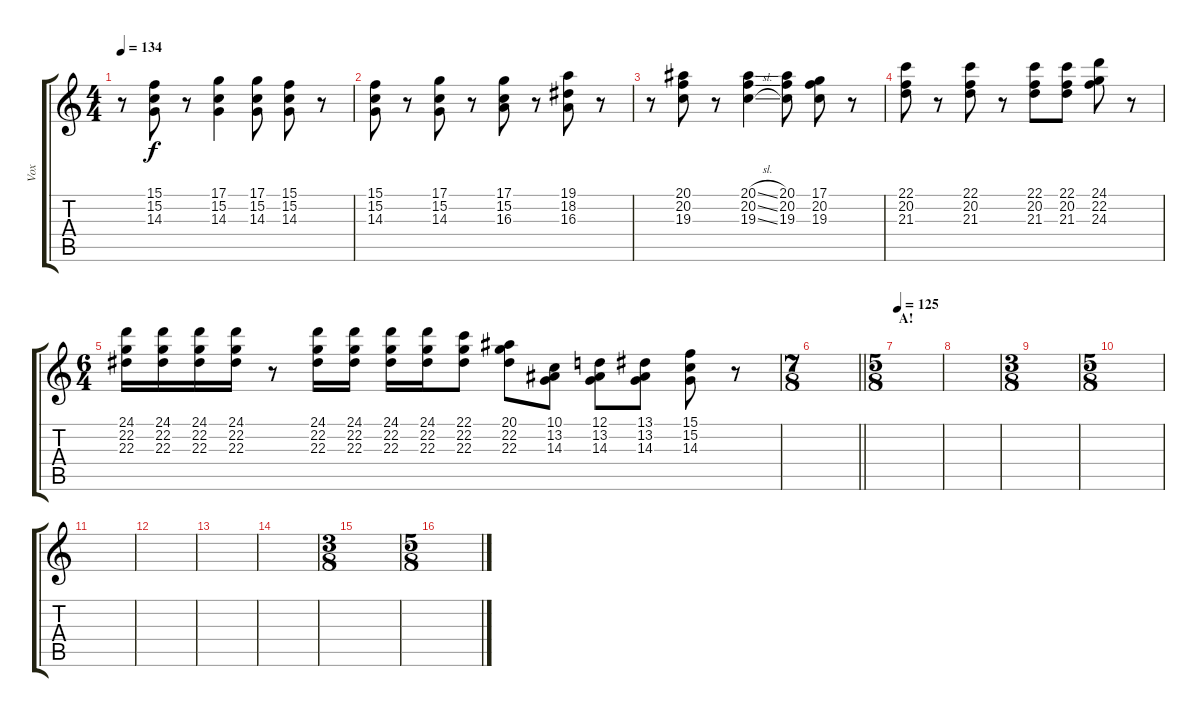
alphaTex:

\track ("Vox" "Vox") {instrument lead2sawtooth}
\staff {score tabs}
\tuning (D4 A3 F3 C3 G2 C2) {hide}
\ts (4 4)
\tempo 134
\clef g2
\ks c
r.8{dy f} (15.1 15.2 14.3).8 r.8 (17.1 15.2 14.3).4 (17.1 15.2 14.3).8 (15.1 15.2 14.3).8 r.8 |
(15.1 15.2 14.3).8 r.8 (17.1 15.2 14.3).8 r.8 (17.1 15.2 16.3).8 r.8 (19.1 18.2 16.3).8 r.8 |
r.8 (20.1 20.2 19.3).8 r.8 (20.1{sl} 20.2{sl} 19.3{sl}).4 (20.1 20.2 19.3).8 (17.1 20.2 19.3).8 r.8 |
(22.1 20.2 21.3).8 r.8 (22.1 20.2 21.3).8 r.8 (22.1 20.2 21.3).8 (22.1 20.2 21.3).8 (24.1 22.2 24.3).8 r.8 |
\ts (6 4)
(24.1 22.2 22.3).16 (24.1 22.2 22.3).16 (24.1 22.2 22.3).16 (24.1 22.2 22.3).16 r.8 (24.1 22.2 22.3).16 (24.1 22.2 22.3).16 (24.1 22.2 22.3).16 (24.1 22.2 22.3).16 (22.1 22.2 22.3).8 (20.1 22.2 22.3).8 (10.1 13.2 14.3).8 (12.1 13.2 14.3).8 (13.1 13.2 14.3).8 (15.1 15.2 14.3).8 r.8 |
\ts (7 8)
\barLineRight lightlight
|
\ts (5 8)
\section ("" "A!")
\tempo 125
|
|
\ts (3 8)
|
\ts (5 8)
|
|
|
|
|
\ts (3 8)
|
\ts (5 8)
